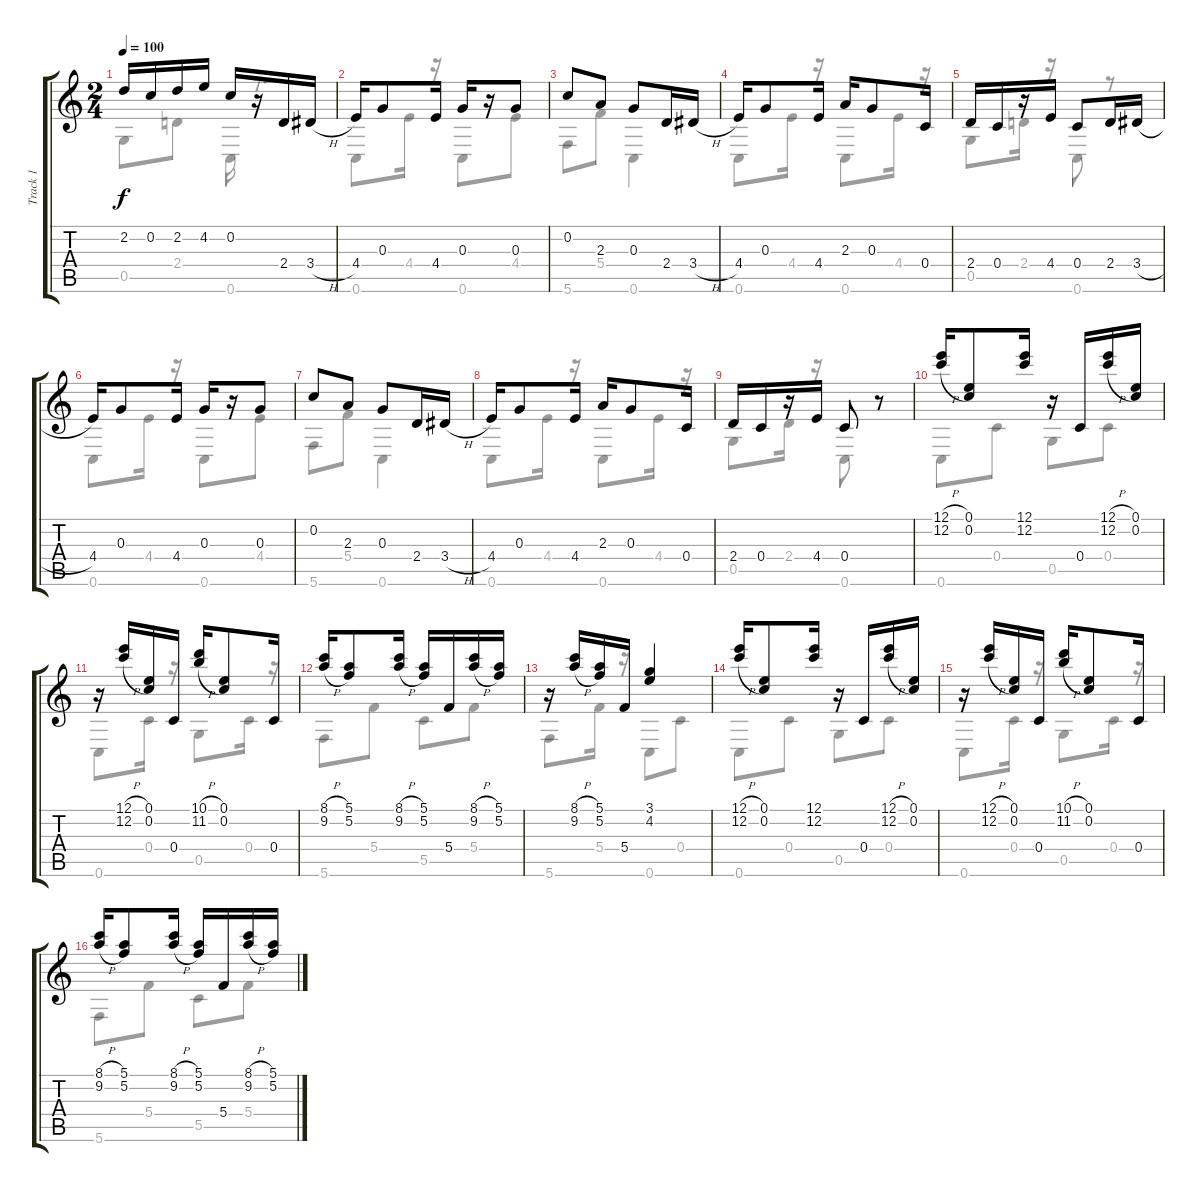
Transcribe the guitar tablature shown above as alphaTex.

\track ("Track 1" "Track 1") {instrument acousticguitarsteel}
\staff {score tabs}
\tuning (E4 C4 G3 C3 G2 C2) {hide}
\voice
\ts (2 4)
\tempo 100
\clef g2
\ks c
2.2.16{dy f} 0.2.16 2.2.16 4.2.16 0.2.16 r.16 2.4.16 3.4{h}.16 |
4.4.16 0.3.8 4.4.16 0.3.16 r.16 0.3.8 |
0.2.8 2.3.8 0.3.8 2.4.16 3.4{h}.16 |
4.4.16 0.3.8 4.4.16 2.3.16 0.3.8 0.4.16 |
2.4.16 0.4.16 r.16 4.4.16 0.4.8 2.4.16 3.4{h}.16 |
4.4.16 0.3.8 4.4.16 0.3.16 r.16 0.3.8 |
0.2.8 2.3.8 0.3.8 2.4.16 3.4{h}.16 |
4.4.16 0.3.8 4.4.16 2.3.16 0.3.8 0.4.16 |
2.4.16 0.4.16 r.16 4.4.16 0.4.8 r.8 |
(12.1{h} 12.2{h}).16 (0.1 0.2).8 (12.1 12.2).16 r.16 0.4.16 (12.1{h} 12.2{h}).16 (0.1 0.2).16 |
r.16 (12.1{h} 12.2{h}).16 (0.1 0.2).16 0.4.16 (10.1{h} 11.2{h}).16 (0.1 0.2).8 0.4.16 |
(8.1{h} 9.2{h}).16 (5.1 5.2).8 (8.1{h} 9.2{h}).16 (5.1 5.2).16 5.4.16 (8.1{h} 9.2{h}).16 (5.1 5.2).16 |
r.16 (8.1{h} 9.2{h}).16 (5.1 5.2).16 5.4.16 (3.1 4.2).4 |
(12.1{h} 12.2{h}).16 (0.1 0.2).8 (12.1 12.2).16 r.16 0.4.16 (12.1{h} 12.2{h}).16 (0.1 0.2).16 |
r.16 (12.1{h} 12.2{h}).16 (0.1 0.2).16 0.4.16 (10.1{h} 11.2{h}).16 (0.1 0.2).8 0.4.16 |
(8.1{h} 9.2{h}).16 (5.1 5.2).8 (8.1{h} 9.2{h}).16 (5.1 5.2).16 5.4.16 (8.1{h} 9.2{h}).16 (5.1 5.2).16
\voice
\clef g2
\ottava regular
\simile none
\ks c
0.5.8{dy f} 2.4.8 0.6.16 r.8{d} |
0.6.8 4.4.16 r.16 0.6.8 4.4.8 |
5.6.8 5.4.8 0.6.4 |
0.6.8 4.4.16 r.16 0.6.8 4.4.16 r.16 |
0.5.8 2.4.16 r.16 0.6.8 r.8 |
0.6.8 4.4.16 r.16 0.6.8 4.4.8 |
5.6.8 5.4.8 0.6.4 |
0.6.8 4.4.16 r.16 0.6.8 4.4.16 r.16 |
0.5.8 2.4.16 r.16 0.6.8 r.8 |
0.6.8 0.4.8 0.5.8 0.4.8 |
0.6.8 0.4.16 r.16 0.5.8 0.4.16 r.16 |
5.6.8 5.4.8 5.5.8 5.4.8 |
5.6.8 5.4.16 r.16 0.6.8 0.4.8 |
0.6.8 0.4.8 0.5.8 0.4.8 |
0.6.8 0.4.16 r.16 0.5.8 0.4.16 r.16 |
5.6.8 5.4.8 5.5.8 5.4.8
